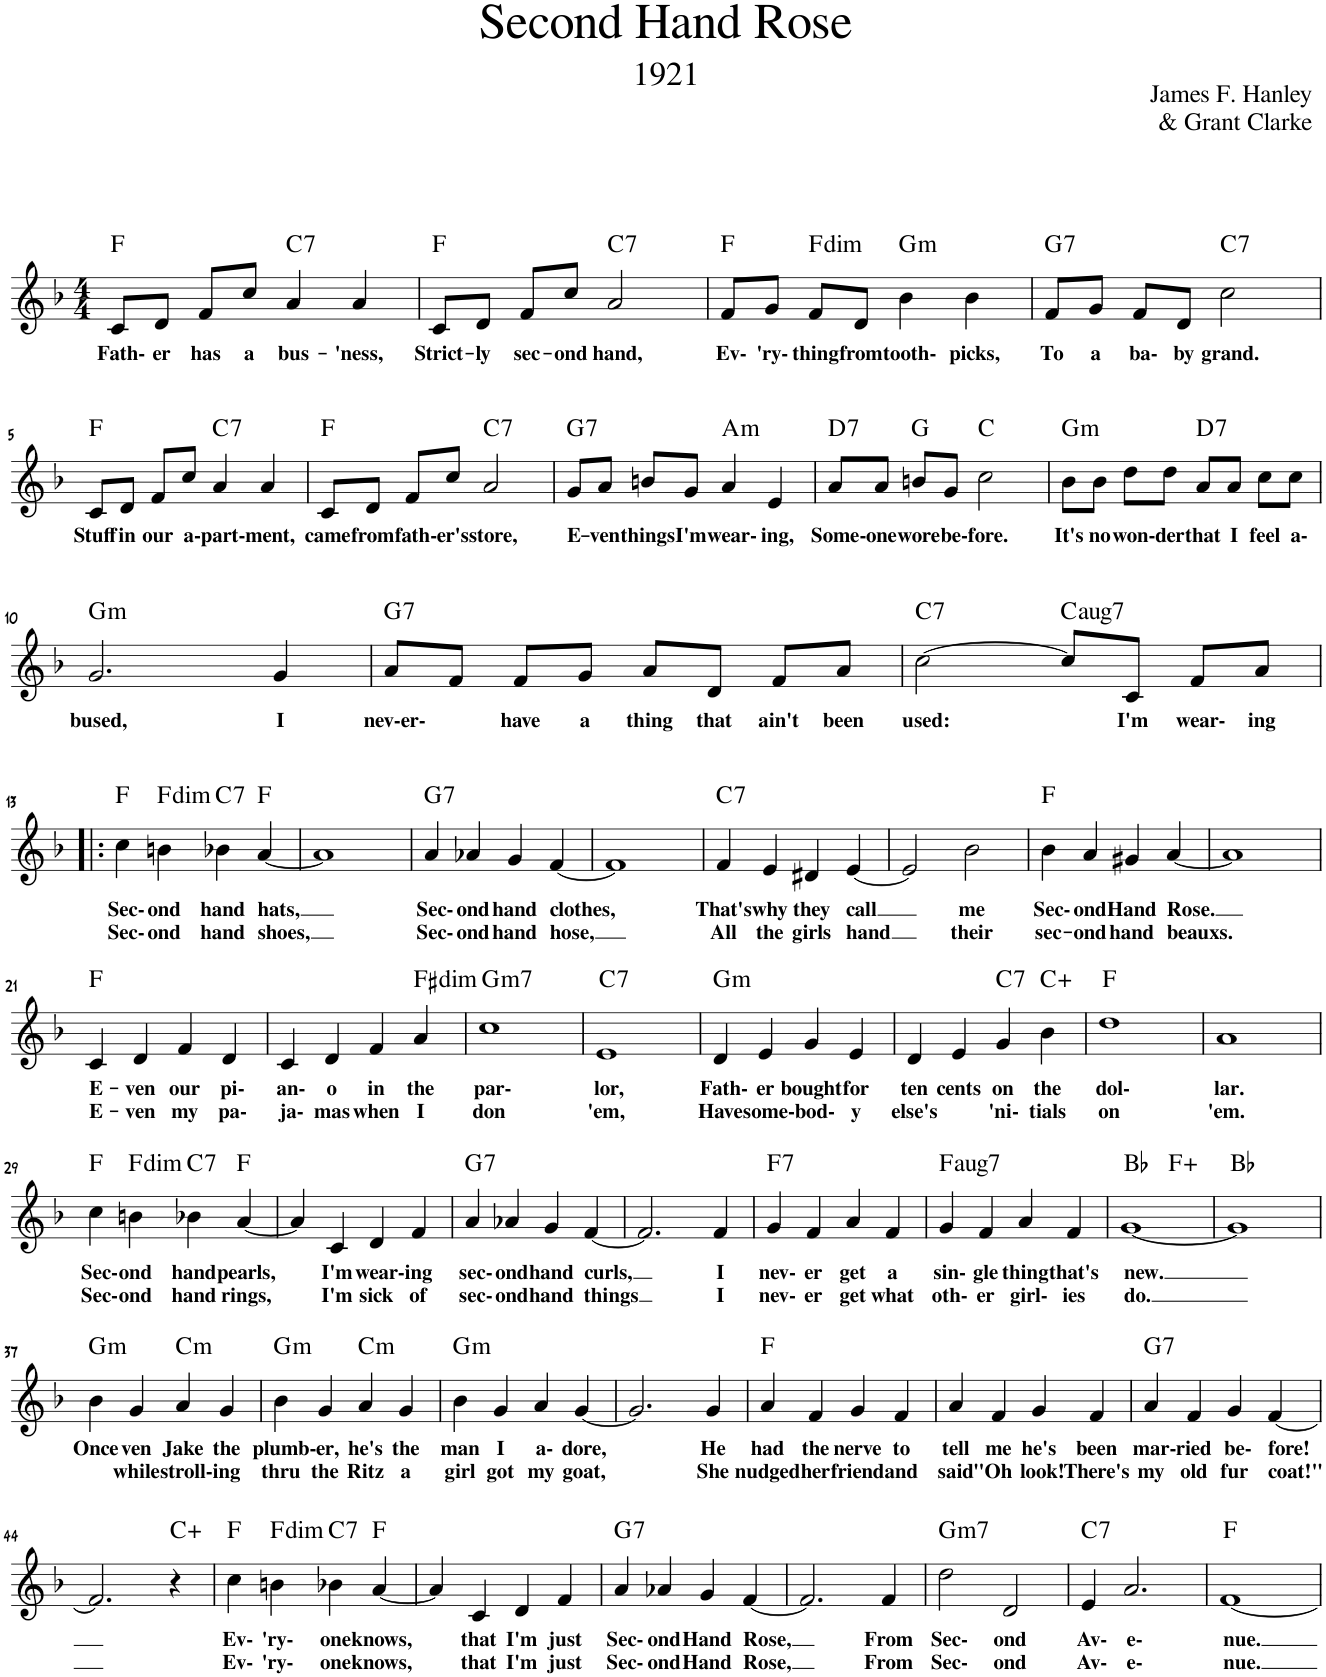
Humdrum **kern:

**kern	**text	**text	**harte
*part1	*part1	*part1	*part1
*staff1	*staff1	*staff1	*
*I"P1	*	*	*
*clefG2	*	*	*
*k[b-]	*	*	*
*M4/4	*	*	*
=1	=1	=1	=1
!	!LO:LY:b	!	!
8c/L	Fath-	.	F:maj
!	!LO:LY:b	!	!
8d/J	er	.	.
!	!LO:LY:b	!	!
8f/L	has	.	.
!	!LO:LY:b	!	!
8cc/J	a	.	.
!	!LO:LY:b	!	!LO:H:kt=7
4a/	bus-	.	C:7
!	!LO:LY:b	!	!
4a/	-'ness,	.	.
=2	=2	=2	=2
!	!LO:LY:b	!	!
8c/L	Strict-	.	F:maj
!	!LO:LY:b	!	!
8d/J	-ly	.	.
!	!LO:LY:b	!	!
8f/L	sec-	.	.
!	!LO:LY:b	!	!
8cc/J	-ond	.	.
!	!LO:LY:b	!	!LO:H:kt=7
2a/	hand,	.	C:7
=3	=3	=3	=3
!	!LO:LY:b	!	!
8f/L	Ev-	.	F:maj
!	!LO:LY:b	!	!
8g/J	'ry-	.	.
!	!LO:LY:b	!	!LO:H:kt=dim
8f/L	thing	.	F:dim
!	!LO:LY:b	!	!
8d/J	from	.	.
!	!LO:LY:b	!	!LO:H:kt=m
4b-\	tooth-	.	G:min
!	!LO:LY:b	!	!
4b-\	picks,	.	.
=4	=4	=4	=4
!	!LO:LY:b	!	!LO:H:kt=7
8f/L	To	.	G:7
!	!LO:LY:b	!	!
8g/J	a	.	.
!	!LO:LY:b	!	!
8f/L	ba-	.	.
!	!LO:LY:b	!	!
8d/J	by	.	.
!	!LO:LY:b	!	!LO:H:kt=7
2cc\	grand.	.	C:7
!!LO:LB:g=z
=5	=5	=5	=5
!	!LO:LY:b	!	!
8c/L	Stuff	.	F:maj
!	!LO:LY:b	!	!
8d/J	in	.	.
!	!LO:LY:b	!	!
8f/L	our	.	.
!	!LO:LY:b	!	!
8cc/J	a-	.	.
!	!LO:LY:b	!	!LO:H:kt=7
4a/	part-	.	C:7
!	!LO:LY:b	!	!
4a/	ment,	.	.
=6	=6	=6	=6
!	!LO:LY:b	!	!
8c/L	came	.	F:maj
!	!LO:LY:b	!	!
8d/J	from	.	.
!	!LO:LY:b	!	!
8f/L	fath-	.	.
!	!LO:LY:b	!	!
8cc/J	er's	.	.
!	!LO:LY:b	!	!LO:H:kt=7
2a/	store,	.	C:7
=7	=7	=7	=7
!	!LO:LY:b	!	!LO:H:kt=7
8g/L	E-	.	G:7
!	!LO:LY:b	!	!
8a/J	-ven	.	.
!	!LO:LY:b	!	!
8bn/L	things	.	.
!	!LO:LY:b	!	!
8g/J	I'm	.	.
!	!LO:LY:b	!	!LO:H:kt=m
4a/	wear-	.	A:min
!	!LO:LY:b	!	!
4e/	ing,	.	.
=8	=8	=8	=8
!	!LO:LY:b	!	!LO:H:kt=7
8a/L	Some-	.	D:7
!	!LO:LY:b	!	!
8a/J	one	.	.
!	!LO:LY:b	!	!
8bn/L	wore	.	G:maj
!	!LO:LY:b	!	!
8g/J	be-	.	.
!	!LO:LY:b	!	!
2cc\	fore.	.	C:maj
=9	=9	=9	=9
!	!LO:LY:b	!	!LO:H:kt=m
8b-\L	It's	.	G:min
!	!LO:LY:b	!	!
8b-\J	no	.	.
!	!LO:LY:b	!	!
8dd\L	won-	.	.
!	!LO:LY:b	!	!
8dd\J	der	.	.
!	!LO:LY:b	!	!LO:H:kt=7
8a/L	that	.	D:7
!	!LO:LY:b	!	!
8a/J	I	.	.
!	!LO:LY:b	!	!
8cc\L	feel	.	.
!	!LO:LY:b	!	!
8cc\J	a-	.	.
!!LO:LB:g=z
=10	=10	=10	=10
!	!LO:LY:b	!	!LO:H:kt=m
2.g/	bused,	.	G:min
!	!LO:LY:b	!	!
4g/	I	.	.
=11	=11	=11	=11
!	!LO:LY:b	!	!LO:H:kt=7
8a/L	nev-er-	.	G:7
8f/J	.	.	.
!	!LO:LY:b	!	!
8f/L	have	.	.
!	!LO:LY:b	!	!
8g/J	a	.	.
!	!LO:LY:b	!	!
8a/L	thing	.	.
!	!LO:LY:b	!	!
8d/J	that	.	.
!	!LO:LY:b	!	!
8f/L	ain't	.	.
!	!LO:LY:b	!	!
8a/J	been	.	.
=12	=12	=12	=12
!	!LO:LY:b	!	!LO:H:kt=7
[2cc\	used:	.	C:7
!	!	!	!LO:H:kt=aug7
8cc/L]	.	.	C:aug(b7)
!	!LO:LY:b	!	!
8c/J	I'm	.	.
!	!LO:LY:b	!	!
8f/L	wear-	.	.
!	!LO:LY:b	!	!
8a/J	ing	.	.
!!LO:LB:g=z
=13!|:	=13!|:	=13!|:	=13!|:
!	!LO:LY:b	!LO:LY:b	!
4cc\	Sec-	Sec-	F:maj
!	!LO:LY:b	!LO:LY:b	!LO:H:kt=dim
4bn\	ond	ond	F:dim
!	!LO:LY:b	!LO:LY:b	!LO:H:kt=7
4b-X\	hand	hand	C:7
!	!LO:LY:b	!LO:LY:b	!
[4a/	hats,	shoes,	F:maj
=14	=14	=14	=14
1a]	.	.	.
=15	=15	=15	=15
!	!LO:LY:b	!LO:LY:b	!LO:H:kt=7
4a/	Sec-	Sec-	G:7
!	!LO:LY:b	!LO:LY:b	!
4a-X/	ond	ond	.
!	!LO:LY:b	!LO:LY:b	!
4g/	hand	hand	.
!	!LO:LY:b	!LO:LY:b	!
[4f/	clothes,	hose,	.
=16	=16	=16	=16
1f]	.	.	.
=17	=17	=17	=17
!	!LO:LY:b	!LO:LY:b	!LO:H:kt=7
4f/	That's	All	C:7
!	!LO:LY:b	!LO:LY:b	!
4e/	why	the	.
!	!LO:LY:b	!LO:LY:b	!
4d#X/	they	girls	.
!	!LO:LY:b	!LO:LY:b	!
[4e/	call	hand	.
=18	=18	=18	=18
2e/]	.	.	.
!	!LO:LY:b	!LO:LY:b	!
2b-\	me	their	.
=19	=19	=19	=19
!	!LO:LY:b	!LO:LY:b	!
4b-\	Sec-	sec-	F:maj
!	!LO:LY:b	!LO:LY:b	!
4a/	ond	-ond	.
!	!LO:LY:b	!LO:LY:b	!
4g#X/	Hand	hand	.
!	!LO:LY:b	!LO:LY:b	!
[4a/	Rose.	beauxs.	.
=20	=20	=20	=20
1a]	.	.	.
!!LO:LB:g=z
=21	=21	=21	=21
!	!LO:LY:b	!LO:LY:b	!
4c/	E-	E-	F:maj
!	!LO:LY:b	!LO:LY:b	!
4d/	-ven	-ven	.
!	!LO:LY:b	!LO:LY:b	!
4f/	our	my	.
!	!LO:LY:b	!LO:LY:b	!
4d/	pi-	pa-	.
=22	=22	=22	=22
!	!LO:LY:b	!LO:LY:b	!
4c/	an-	ja-	.
!	!LO:LY:b	!LO:LY:b	!
4d/	o	mas	.
!	!LO:LY:b	!LO:LY:b	!
4f/	in	when	.
!	!LO:LY:b	!LO:LY:b	!LO:H:kt=dim
4a/	the	I	F#:dim
=23	=23	=23	=23
!	!LO:LY:b	!LO:LY:b	!LO:H:kt=m7
1cc	par-	don	G:min7
=24	=24	=24	=24
!	!LO:LY:b	!LO:LY:b	!LO:H:kt=7
1e	lor,	'em,	C:7
=25	=25	=25	=25
!	!LO:LY:b	!LO:LY:b	!LO:H:kt=m
4d/	Fath-	Have	G:min
!	!LO:LY:b	!LO:LY:b	!
4e/	er	some-	.
!	!LO:LY:b	!LO:LY:b	!
4g/	bought	bod-	.
!	!LO:LY:b	!LO:LY:b	!
4e/	for	y	.
=26	=26	=26	=26
!	!LO:LY:b	!LO:LY:b	!
4d/	ten	else's	.
!	!LO:LY:b	!	!
4e/	cents	.	.
!	!LO:LY:b	!LO:LY:b	!LO:H:kt=7
4g/	on	'ni-	C:7
!	!LO:LY:b	!LO:LY:b	!
4b-\	the	tials	C:aug
=27	=27	=27	=27
!	!LO:LY:b	!LO:LY:b	!
1dd	dol-	on	F:maj
=28	=28	=28	=28
!	!LO:LY:b	!LO:LY:b	!
1a	lar.	'em.	.
!!LO:LB:g=z
=29	=29	=29	=29
!	!LO:LY:b	!LO:LY:b	!
4cc\	Sec-	Sec-	F:maj
!	!LO:LY:b	!LO:LY:b	!LO:H:kt=dim
4bn\	ond	ond	F:dim
!	!LO:LY:b	!LO:LY:b	!LO:H:kt=7
4b-X\	hand	hand	C:7
!	!LO:LY:b	!LO:LY:b	!
[4a/	pearls,	rings,	F:maj
=30	=30	=30	=30
4a/]	.	.	.
!	!LO:LY:b	!LO:LY:b	!
4c/	I'm	I'm	.
!	!LO:LY:b	!LO:LY:b	!
4d/	wear-	sick	.
!	!LO:LY:b	!LO:LY:b	!
4f/	ing	of	.
=31	=31	=31	=31
!	!LO:LY:b	!LO:LY:b	!LO:H:kt=7
4a/	sec-	sec-	G:7
!	!LO:LY:b	!LO:LY:b	!
4a-X/	ond	ond	.
!	!LO:LY:b	!LO:LY:b	!
4g/	hand	hand	.
!	!LO:LY:b	!LO:LY:b	!
[4f/	curls,	things	.
=32	=32	=32	=32
2.f/]	.	.	.
!	!LO:LY:b	!LO:LY:b	!
4f/	I	I	.
=33	=33	=33	=33
!	!LO:LY:b	!LO:LY:b	!LO:H:kt=7
4g/	nev-	nev-	F:7
!	!LO:LY:b	!LO:LY:b	!
4f/	er	er	.
!	!LO:LY:b	!LO:LY:b	!
4a/	get	get	.
!	!LO:LY:b	!LO:LY:b	!
4f/	a	what	.
=34	=34	=34	=34
!	!LO:LY:b	!LO:LY:b	!LO:H:kt=aug7
4g/	sin-	oth-	F:aug(b7)
!	!LO:LY:b	!LO:LY:b	!
4f/	gle	er	.
!	!LO:LY:b	!LO:LY:b	!
4a/	thing	girl-	.
!	!LO:LY:b	!LO:LY:b	!
4f/	that's	ies	.
=35	=35	=35	=35
!	!LO:LY:b	!LO:LY:b	!
*^	*	*	*
[1g	2ryy	new.	do.	Bb:maj
.	2ryy	.	.	F:aug
*v	*v	*	*	*
=36	=36	=36	=36
1g]	.	.	Bb:maj
!!LO:LB:g=z
=37	=37	=37	=37
!	!LO:LY:b	!	!LO:H:kt=m
4b-\	Once	.	G:min
!	!LO:LY:b	!LO:LY:b	!
4g/	ven	while	.
!	!LO:LY:b	!LO:LY:b	!LO:H:kt=m
4a/	Jake	stroll-	C:min
!	!LO:LY:b	!LO:LY:b	!
4g/	the	ing	.
=38	=38	=38	=38
!	!LO:LY:b	!LO:LY:b	!LO:H:kt=m
4b-\	plumb-	thru	G:min
!	!LO:LY:b	!LO:LY:b	!
4g/	er,	the	.
!	!LO:LY:b	!LO:LY:b	!LO:H:kt=m
4a/	he's	Ritz	C:min
!	!LO:LY:b	!LO:LY:b	!
4g/	the	a	.
=39	=39	=39	=39
!	!LO:LY:b	!LO:LY:b	!LO:H:kt=m
4b-\	man	girl	G:min
!	!LO:LY:b	!LO:LY:b	!
4g/	I	got	.
!	!LO:LY:b	!LO:LY:b	!
4a/	a-	my	.
!	!LO:LY:b	!LO:LY:b	!
[4g/	dore,	goat,	.
=40	=40	=40	=40
2.g/]	.	.	.
!	!LO:LY:b	!LO:LY:b	!
4g/	He	She	.
=41	=41	=41	=41
!	!LO:LY:b	!LO:LY:b	!
4a/	had	nudged	F:maj
!	!LO:LY:b	!LO:LY:b	!
4f/	the	her	.
!	!LO:LY:b	!LO:LY:b	!
4g/	nerve	friend	.
!	!LO:LY:b	!LO:LY:b	!
4f/	to	and	.
=42	=42	=42	=42
!	!LO:LY:b	!LO:LY:b	!
4a/	tell	said	.
!	!LO:LY:b	!LO:LY:b	!
4f/	me	"Oh	.
!	!LO:LY:b	!LO:LY:b	!
4g/	he's	look!	.
!	!LO:LY:b	!LO:LY:b	!
4f/	been	There's	.
=43	=43	=43	=43
!	!LO:LY:b	!LO:LY:b	!LO:H:kt=7
4a/	mar-	my	G:7
!	!LO:LY:b	!LO:LY:b	!
4f/	ried	old	.
!	!LO:LY:b	!LO:LY:b	!
4g/	be-	fur	.
!	!LO:LY:b	!LO:LY:b	!
[4f/	fore!	coat!"	.
!!LO:LB:g=z
=44	=44	=44	=44
2.f/]	.	.	.
4r	.	.	C:aug
=45	=45	=45	=45
!	!LO:LY:b	!LO:LY:b	!
4cc\	Ev-	Ev-	F:maj
!	!LO:LY:b	!LO:LY:b	!LO:H:kt=dim
4bn\	'ry-	'ry-	F:dim
!	!LO:LY:b	!LO:LY:b	!LO:H:kt=7
4b-X\	one	one	C:7
!	!LO:LY:b	!LO:LY:b	!
[4a/	knows,	knows,	F:maj
=46	=46	=46	=46
4a/]	.	.	.
!	!LO:LY:b	!LO:LY:b	!
4c/	that	that	.
!	!LO:LY:b	!LO:LY:b	!
4d/	I'm	I'm	.
!	!LO:LY:b	!LO:LY:b	!
4f/	just	just	.
=47	=47	=47	=47
!	!LO:LY:b	!LO:LY:b	!LO:H:kt=7
4a/	Sec-	Sec-	G:7
!	!LO:LY:b	!LO:LY:b	!
4a-X/	ond	ond	.
!	!LO:LY:b	!LO:LY:b	!
4g/	Hand	Hand	.
!	!LO:LY:b	!LO:LY:b	!
[4f/	Rose,	Rose,	.
=48	=48	=48	=48
2.f/]	.	.	.
!	!LO:LY:b	!LO:LY:b	!
4f/	From	From	.
=49	=49	=49	=49
!	!LO:LY:b	!LO:LY:b	!LO:H:kt=m7
2dd\	Sec-	Sec-	G:min7
!	!LO:LY:b	!LO:LY:b	!
2d/	ond	ond	.
=50	=50	=50	=50
!	!LO:LY:b	!LO:LY:b	!LO:H:kt=7
4e/	Av-	Av-	C:7
!	!LO:LY:b	!LO:LY:b	!
2.a/	e-	e-	.
=51	=51	=51	=51
!	!LO:LY:b	!LO:LY:b	!
[1f	nue.	nue.	F:maj
=	=	=	=
*-	*-	*-	*-
